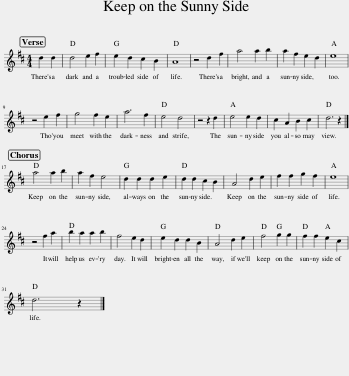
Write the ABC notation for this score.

X:1
L:1/8
M:4/4
I:linebreak $
K:D
V:1 treble
V:1
 d2 d2 | d4 e2 f2 | e2 d2 c2 B2 | A8 | z4 d2 f2 | %5
 a4 a2 b2 | a2 f2 e2 d2 | e8 |$ z4 e2 f2 | g4 f2 e2 | %10
 a6 f2 | e4 d4 | z4 z2 d2 | e4 e2 d2 | c2 A2 B2 c2 | %15
 d6 z2 |]$ a4 a2 b2 | a2 f2 e4 | d2 d2 d2 e2 | d2 d2 c2 B2 | %20
 A4 d2 e2 | f2 f2 g2 f2 | e8 |$ z4 f2 a2 | b2 a2 a2 b2 | %25
 f4 e2 d2 | e2 d2 d2 B2 | A4 d2 e2 | f4 g2 g2 | f2 f2 e2 c2 |$ %30
 d6 z2 |] %31
